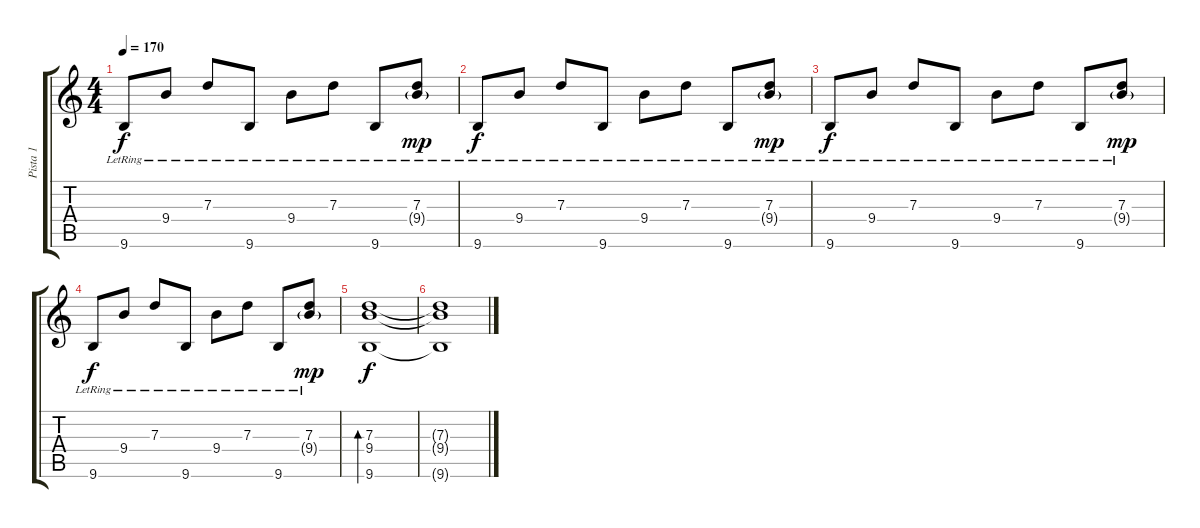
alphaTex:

\track ("Pista 1" "Pista 1") {instrument acousticguitarsteel}
\staff {score tabs}
\tuning (E4 B3 G3 D3 A2 D2) {hide}
\ts (4 4)
\tempo 170
\clef g2
\ks c
9.6{lr}.8{dy f} 9.4{lr}.8 7.3{lr}.8 9.6{lr}.8 9.4{lr}.8 7.3{lr}.8 9.6{lr}.8 (7.3{lr} 9.4{g lr}).8{dy mp} |
9.6{lr}.8{dy f} 9.4{lr}.8 7.3{lr}.8 9.6{lr}.8 9.4{lr}.8 7.3{lr}.8 9.6{lr}.8 (7.3{lr} 9.4{g lr}).8{dy mp} |
9.6{lr}.8{dy f} 9.4{lr}.8 7.3{lr}.8 9.6{lr}.8 9.4{lr}.8 7.3{lr}.8 9.6{lr}.8 (7.3{lr} 9.4{g lr}).8{dy mp} |
9.6{lr}.8{dy f} 9.4{lr}.8 7.3{lr}.8 9.6{lr}.8 9.4{lr}.8 7.3{lr}.8 9.6{lr}.8 (7.3{lr} 9.4{g lr}).8{dy mp} |
(7.3 9.4 9.6).1{bd 480 dy f} |
(7.3{t} 9.4{t} 9.6{t}).1
